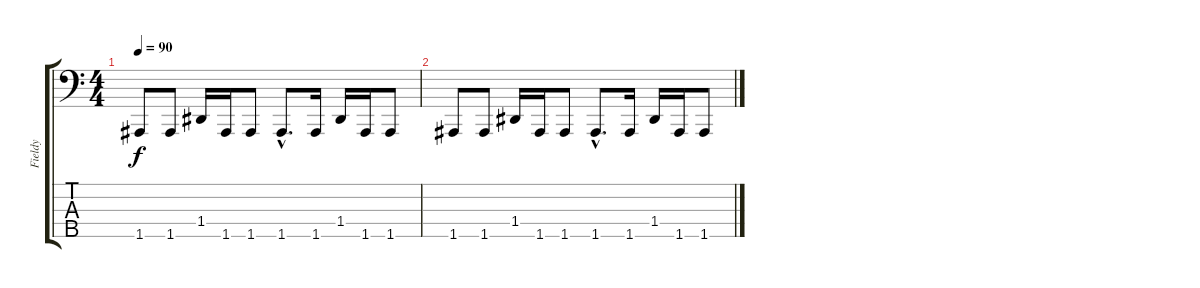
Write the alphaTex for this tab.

\track ("Fieldy" "Fieldy") {instrument slapbass1}
\staff {score tabs}
\tuning (F2 C2 G1 D1 A0) {hide}
\ts (4 4)
\tempo 90
\clef f4
\ks c
1.5.8{dy f} 1.5.8 1.4.16 1.5.16 1.5.8 1.5{hac}.8{d} 1.5.16 1.4.16 1.5.16 1.5.8 |
1.5.8 1.5.8 1.4.16 1.5.16 1.5.8 1.5{hac}.8{d} 1.5.16 1.4.16 1.5.16 1.5.8
